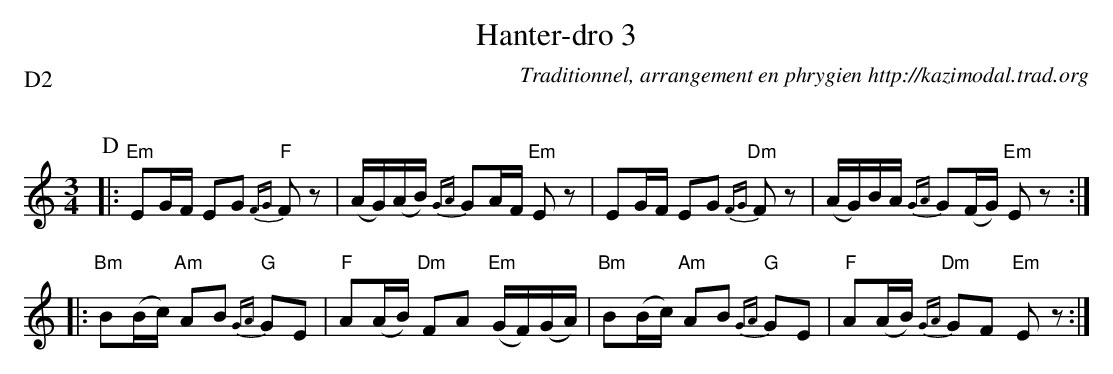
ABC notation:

X:1
T:Hanter-dro 3
C:Traditionnel, arrangement en phrygien http://kazimodal.trad.org
Q:C2=95
P:D2
M:3/4
K:EPhr
K:C
P:D
|: "Em"EG/2F/2 EG {FG}"F"F z | \
	(A/2G/2)(A/2B/2) {GA}GA/2F/2 "Em"E z | \
	EG/2F/2 EG {FG}"Dm"F z | \
	(A/2G/2)B/2A/2 {GA}G(F/2G/2) "Em"E z :|
|: "Bm"B(B/2c/2) "Am"AB {GA}"G"GE | \
	"F"A(A/2B/2) "Dm"FA "Em"(G/2F/2)(G/2A/2) | \
	"Bm"B(B/2c/2) "Am"AB {GA}"G"GE | \
	"F"A(A/2B/2) {GA}"Dm"GF "Em"E z :|
